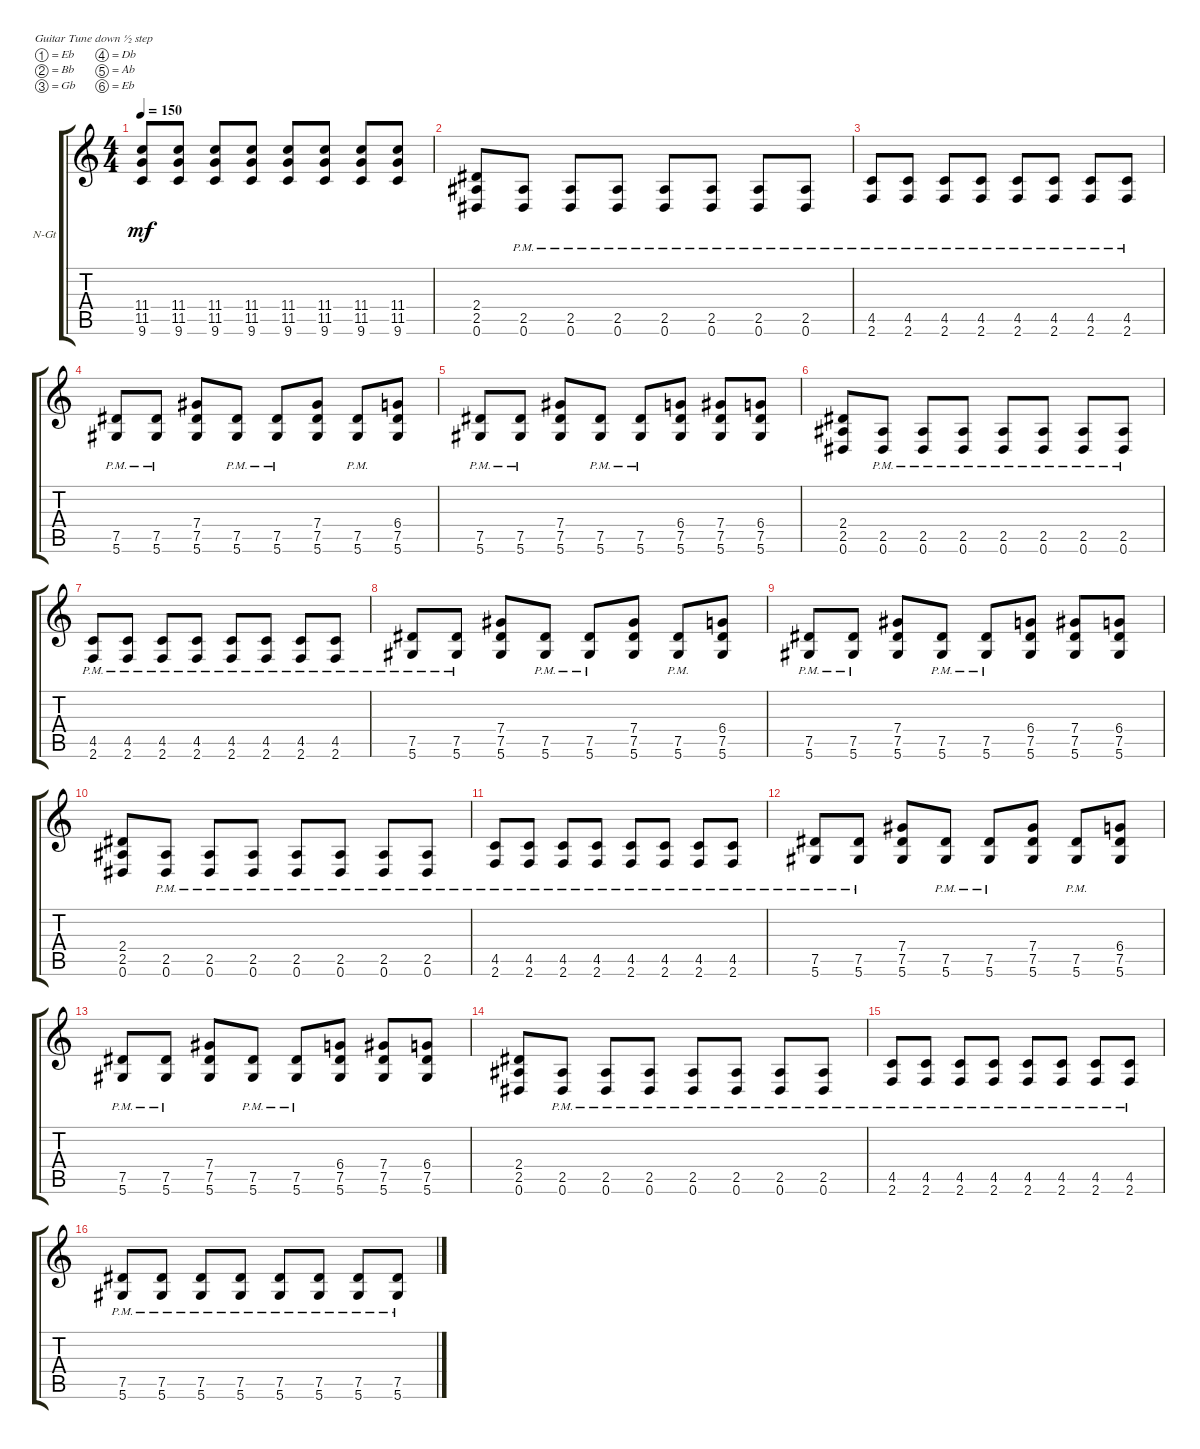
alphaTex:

\defaultSystemsLayout 4
\bracketExtendMode groupsimilarinstruments
\firstSystemTrackNameOrientation horizontal
\otherSystemsTrackNameOrientation horizontal
\track ("Nylon Guitar" "N-Gt") {instrument acousticguitarnylon}
\staff {score tabs}
\tuning (Eb4 Bb3 Gb3 Db3 Ab2 Eb2)
\ts (4 4)
\tempo 150
\clef g2
\ks c
(9.6 11.5 11.4).8{dy mf} (9.6 11.5 11.4).8 (9.6 11.5 11.4).8 (9.6 11.5 11.4).8 (9.6 11.5 11.4).8 (9.6 11.5 11.4).8 (9.6 11.5 11.4).8 (9.6 11.5 11.4).8 |
(0.6 2.5 2.4).8 (0.6{pm} 2.5{pm}).8 (2.5{pm} 0.6{pm}).8 (2.5{pm} 0.6{pm}).8 (2.5{pm} 0.6{pm}).8 (2.5{pm} 0.6{pm}).8 (2.5{pm} 0.6{pm}).8 (2.5{pm} 0.6{pm}).8 |
(2.6{pm} 4.5{pm}).8 (2.6{pm} 4.5{pm}).8 (2.6{pm} 4.5{pm}).8 (2.6{pm} 4.5{pm}).8 (2.6{pm} 4.5{pm}).8 (2.6{pm} 4.5{pm}).8 (2.6{pm} 4.5{pm}).8 (2.6{pm} 4.5{pm}).8 |
(5.6{pm} 7.5{pm}).8 (5.6{pm} 7.5{pm}).8 (5.6 7.5 7.4).8 (5.6{pm} 7.5{pm}).8 (5.6{pm} 7.5{pm}).8 (5.6 7.5 7.4).8 (5.6{pm} 7.5{pm}).8 (5.6 7.5 6.4).8 |
(5.6{pm} 7.5{pm}).8 (5.6{pm} 7.5{pm}).8 (5.6 7.5 7.4).8 (5.6{pm} 7.5{pm}).8 (5.6{pm} 7.5{pm}).8 (5.6 7.5 6.4).8 (5.6 7.5 7.4).8 (5.6 7.5 6.4).8 |
(0.6 2.5 2.4).8 (0.6{pm} 2.5{pm}).8 (2.5{pm} 0.6{pm}).8 (2.5{pm} 0.6{pm}).8 (2.5{pm} 0.6{pm}).8 (2.5{pm} 0.6{pm}).8 (2.5{pm} 0.6{pm}).8 (2.5{pm} 0.6{pm}).8 |
(2.6{pm} 4.5{pm}).8 (2.6{pm} 4.5{pm}).8 (2.6{pm} 4.5{pm}).8 (2.6{pm} 4.5{pm}).8 (2.6{pm} 4.5{pm}).8 (2.6{pm} 4.5{pm}).8 (2.6{pm} 4.5{pm}).8 (2.6{pm} 4.5{pm}).8 |
(5.6{pm} 7.5{pm}).8 (5.6{pm} 7.5{pm}).8 (5.6 7.5 7.4).8 (5.6{pm} 7.5{pm}).8 (5.6{pm} 7.5{pm}).8 (5.6 7.5 7.4).8 (5.6{pm} 7.5{pm}).8 (5.6 7.5 6.4).8 |
(5.6{pm} 7.5{pm}).8 (5.6{pm} 7.5{pm}).8 (5.6 7.5 7.4).8 (5.6{pm} 7.5{pm}).8 (5.6{pm} 7.5{pm}).8 (5.6 7.5 6.4).8 (5.6 7.5 7.4).8 (5.6 7.5 6.4).8 |
(0.6 2.5 2.4).8 (0.6{pm} 2.5{pm}).8 (2.5{pm} 0.6{pm}).8 (2.5{pm} 0.6{pm}).8 (2.5{pm} 0.6{pm}).8 (2.5{pm} 0.6{pm}).8 (2.5{pm} 0.6{pm}).8 (2.5{pm} 0.6{pm}).8 |
(2.6{pm} 4.5{pm}).8 (2.6{pm} 4.5{pm}).8 (2.6{pm} 4.5{pm}).8 (2.6{pm} 4.5{pm}).8 (2.6{pm} 4.5{pm}).8 (2.6{pm} 4.5{pm}).8 (2.6{pm} 4.5{pm}).8 (2.6{pm} 4.5{pm}).8 |
(5.6{pm} 7.5{pm}).8 (5.6{pm} 7.5{pm}).8 (5.6 7.5 7.4).8 (5.6{pm} 7.5{pm}).8 (5.6{pm} 7.5{pm}).8 (5.6 7.5 7.4).8 (5.6{pm} 7.5{pm}).8 (5.6 7.5 6.4).8 |
(5.6{pm} 7.5{pm}).8 (5.6{pm} 7.5{pm}).8 (5.6 7.5 7.4).8 (5.6{pm} 7.5{pm}).8 (5.6{pm} 7.5{pm}).8 (5.6 7.5 6.4).8 (5.6 7.5 7.4).8 (5.6 7.5 6.4).8 |
(0.6 2.5 2.4).8 (0.6{pm} 2.5{pm}).8 (2.5{pm} 0.6{pm}).8 (2.5{pm} 0.6{pm}).8 (2.5{pm} 0.6{pm}).8 (2.5{pm} 0.6{pm}).8 (2.5{pm} 0.6{pm}).8 (2.5{pm} 0.6{pm}).8 |
(2.6{pm} 4.5{pm}).8 (2.6{pm} 4.5{pm}).8 (2.6{pm} 4.5{pm}).8 (2.6{pm} 4.5{pm}).8 (2.6{pm} 4.5{pm}).8 (2.6{pm} 4.5{pm}).8 (2.6{pm} 4.5{pm}).8 (2.6{pm} 4.5{pm}).8 |
(5.6{pm} 7.5{pm}).8 (5.6{pm} 7.5{pm}).8 (5.6{pm} 7.5{pm}).8 (5.6{pm} 7.5{pm}).8 (5.6{pm} 7.5{pm}).8 (5.6{pm} 7.5{pm}).8 (5.6{pm} 7.5{pm}).8 (5.6{pm} 7.5{pm}).8
